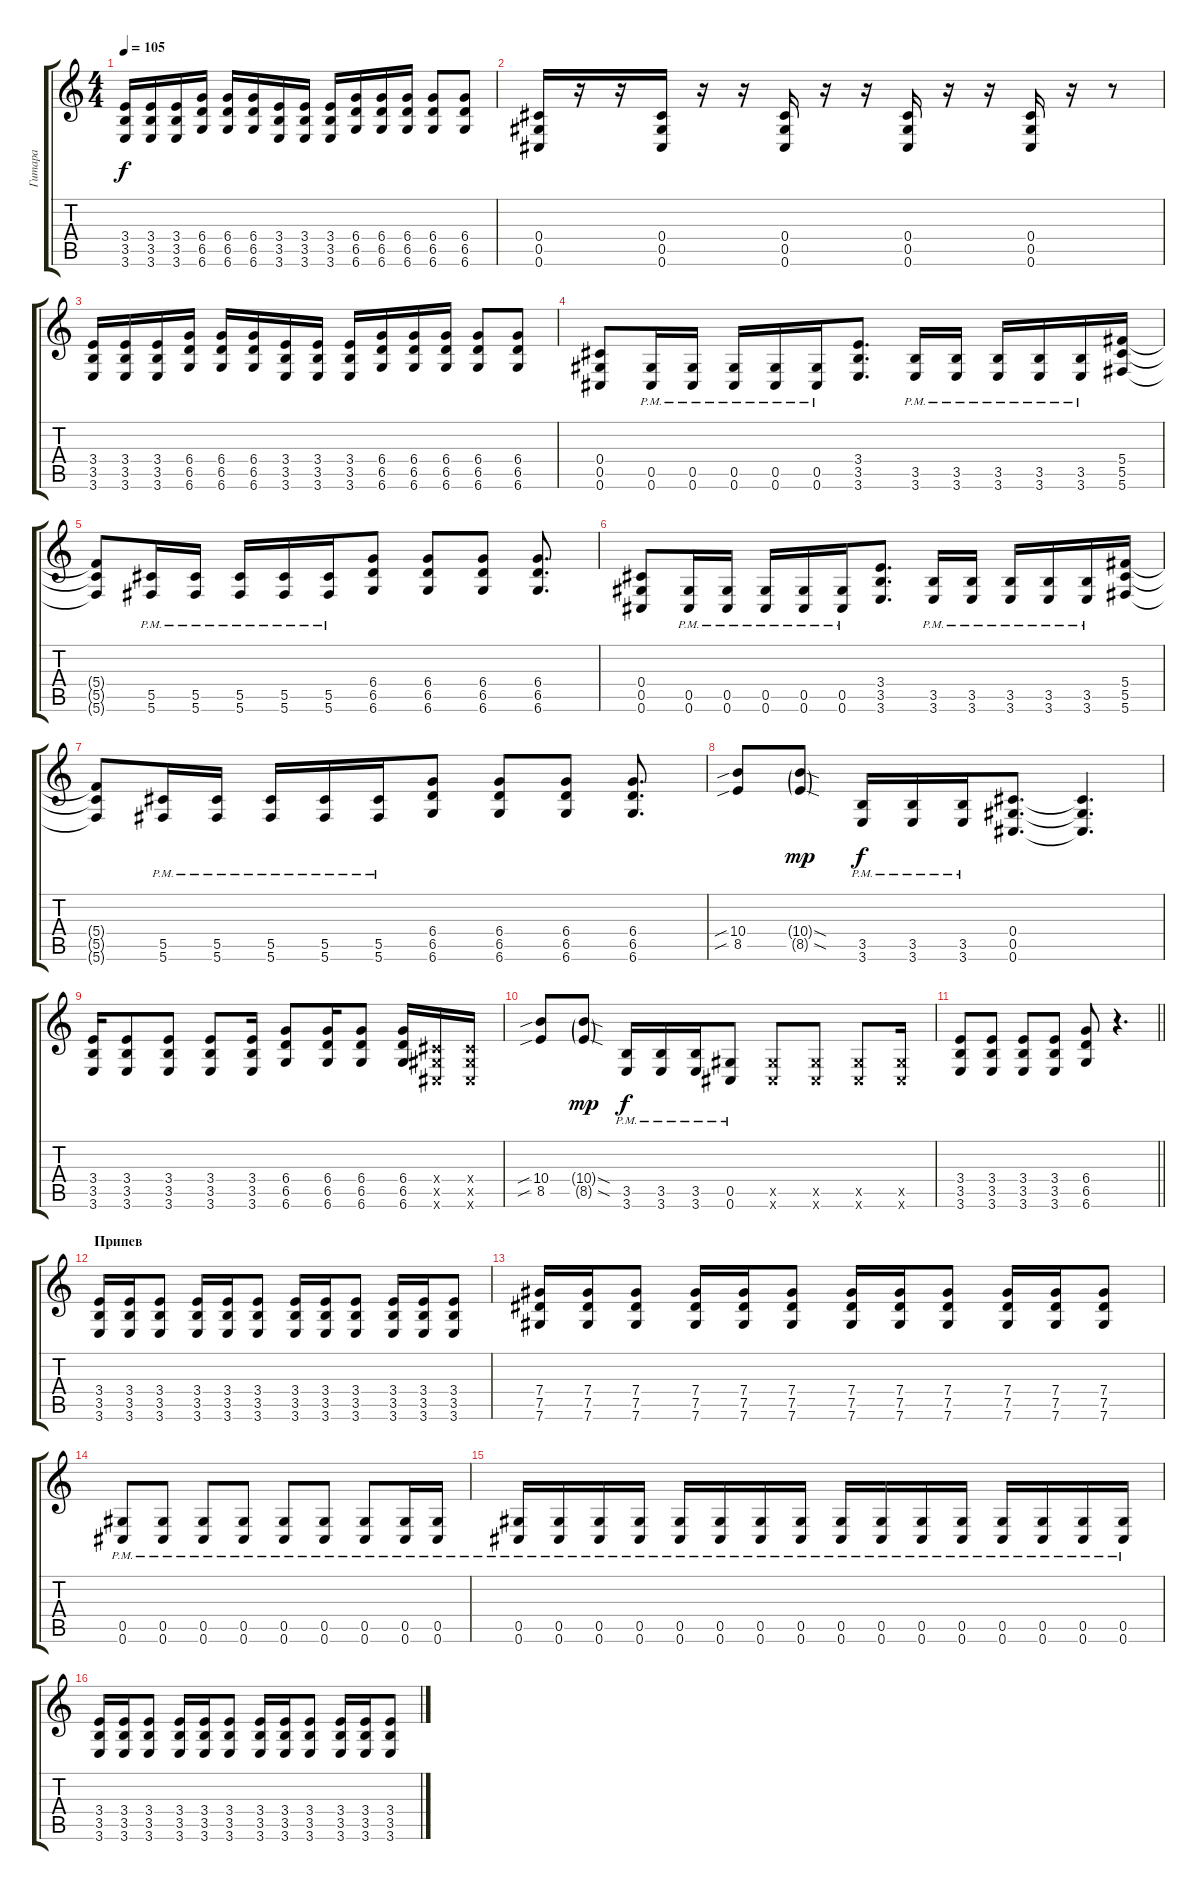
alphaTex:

\track ("Гитара" "Гитара") {instrument distortionguitar}
\staff {score tabs}
\tuning (Eb4 Bb3 Gb3 Db3 Ab2 Db2) {hide}
\ts (4 4)
\tempo 105
\clef g2
\ks c
(3.4 3.5 3.6).16{dy f} (3.4 3.5 3.6).16 (3.4 3.5 3.6).16 (6.4 6.5 6.6).16 (6.4 6.5 6.6).16 (6.4 6.5 6.6).16 (3.4 3.5 3.6).16 (3.4 3.5 3.6).16 (3.4 3.5 3.6).16 (6.4 6.5 6.6).16 (6.4 6.5 6.6).16 (6.4 6.5 6.6).16 (6.4 6.5 6.6).8 (6.4 6.5 6.6).8 |
(0.4 0.5 0.6).16 r.16 r.16 (0.4 0.5 0.6).16 r.16 r.16 (0.4 0.5 0.6).16 r.16 r.16 (0.4 0.5 0.6).16 r.16 r.16 (0.4 0.5 0.6).16 r.16 r.8 |
(3.4 3.5 3.6).16 (3.4 3.5 3.6).16 (3.4 3.5 3.6).16 (6.4 6.5 6.6).16 (6.4 6.5 6.6).16 (6.4 6.5 6.6).16 (3.4 3.5 3.6).16 (3.4 3.5 3.6).16 (3.4 3.5 3.6).16 (6.4 6.5 6.6).16 (6.4 6.5 6.6).16 (6.4 6.5 6.6).16 (6.4 6.5 6.6).8 (6.4 6.5 6.6).8 |
(0.4 0.5 0.6).8 (0.5{pm} 0.6{pm}).16 (0.5{pm} 0.6{pm}).16 (0.5{pm} 0.6{pm}).16 (0.5{pm} 0.6{pm}).16 (0.5{pm} 0.6{pm}).16 (3.4 3.5 3.6).8{d} (3.5{pm} 3.6{pm}).16 (3.5{pm} 3.6{pm}).16 (3.5{pm} 3.6{pm}).16 (3.5{pm} 3.6{pm}).16 (3.5{pm} 3.6{pm}).16 (5.4 5.5 5.6).16 |
(5.4{t} 5.5{t} 5.6{t}).8 (5.5{pm} 5.6{pm}).16 (5.5{pm} 5.6{pm}).16 (5.5{pm} 5.6{pm}).16 (5.5{pm} 5.6{pm}).16 (5.5{pm} 5.6).16 (6.4 6.5 6.6).8 (6.4 6.5 6.6).8 (6.4 6.5 6.6).8 (6.4 6.5 6.6).8{d} |
(0.4 0.5 0.6).8 (0.5{pm} 0.6{pm}).16 (0.5{pm} 0.6{pm}).16 (0.5{pm} 0.6{pm}).16 (0.5{pm} 0.6{pm}).16 (0.5{pm} 0.6{pm}).16 (3.4 3.5 3.6).8{d} (3.5{pm} 3.6{pm}).16 (3.5{pm} 3.6{pm}).16 (3.5{pm} 3.6{pm}).16 (3.5{pm} 3.6{pm}).16 (3.5{pm} 3.6{pm}).16 (5.4 5.5 5.6).16 |
(5.4{t} 5.5{t} 5.6{t}).8 (5.5{pm} 5.6{pm}).16 (5.5{pm} 5.6{pm}).16 (5.5{pm} 5.6{pm}).16 (5.5{pm} 5.6{pm}).16 (5.5{pm} 5.6).16 (6.4 6.5 6.6).8 (6.4 6.5 6.6).8 (6.4 6.5 6.6).8 (6.4 6.5 6.6).8{d} |
(10.4{sib} 8.5{sib}).8 (10.4{sod g} 8.5{sod g}).8{dy mp} (3.5{pm} 3.6{pm}).16{dy f} (3.5{pm} 3.6{pm}).16 (3.5{pm} 3.6{pm}).16 (0.4 0.5 0.6).8{d} (0.4{t} 0.5{t} 0.6{t}).4{d} |
(3.4 3.5 3.6).16 (3.4 3.5 3.6).8 (3.4 3.5 3.6).8 (3.4 3.5 3.6).8 (3.4 3.5 3.6).16 (6.4 6.5 6.6).8 (6.4 6.5 6.6).16 (6.4 6.5 6.6).8 (6.4 6.5 6.6).16 (0.4{x} 0.5{x} 0.6{x}).16 (0.4{x} 0.5{x} 0.6{x}).16 |
(10.4{sib} 8.5{sib}).8 (10.4{sod g} 8.5{sod g}).8{dy mp} (3.5{pm} 3.6{pm}).16{dy f} (3.5{pm} 3.6{pm}).16 (3.5{pm} 3.6{pm}).16 (0.5{pm} 0.6{pm}).8 (0.5{x} 0.6{x}).8 (0.5{x} 0.6{x}).8 (0.5{x} 0.6{x}).8 (0.5{x} 0.6{x}).16 |
\barLineRight lightlight
(3.4 3.5 3.6).8 (3.4 3.5 3.6).8 (3.4 3.5 3.6).8 (3.4 3.5 3.6).8 (6.4 6.5 6.6).8 r.4{d} |
\section ("" "Припев")
(3.4 3.5 3.6).16 (3.4 3.5 3.6).16 (3.4 3.5 3.6).8 (3.4 3.5 3.6).16 (3.4 3.5 3.6).16 (3.4 3.5 3.6).8 (3.4 3.5 3.6).16 (3.4 3.5 3.6).16 (3.4 3.5 3.6).8 (3.4 3.5 3.6).16 (3.4 3.5 3.6).16 (3.4 3.5 3.6).8 |
(7.4 7.5 7.6).16 (7.4 7.5 7.6).16 (7.4 7.5 7.6).8 (7.4 7.5 7.6).16 (7.4 7.5 7.6).16 (7.4 7.5 7.6).8 (7.4 7.5 7.6).16 (7.4 7.5 7.6).16 (7.4 7.5 7.6).8 (7.4 7.5 7.6).16 (7.4 7.5 7.6).16 (7.4 7.5 7.6).8 |
(0.5{pm} 0.6{pm}).8 (0.5{pm} 0.6{pm}).8 (0.5{pm} 0.6{pm}).8 (0.5{pm} 0.6{pm}).8 (0.5{pm} 0.6{pm}).8 (0.5{pm} 0.6{pm}).8 (0.5{pm} 0.6{pm}).8 (0.5{pm} 0.6{pm}).16 (0.5{pm} 0.6{pm}).16 |
(0.5{pm} 0.6{pm}).16 (0.5{pm} 0.6{pm}).16 (0.5{pm} 0.6{pm}).16 (0.5{pm} 0.6{pm}).16 (0.5{pm} 0.6{pm}).16 (0.5{pm} 0.6{pm}).16 (0.5{pm} 0.6{pm}).16 (0.5{pm} 0.6{pm}).16 (0.5{pm} 0.6{pm}).16 (0.5{pm} 0.6{pm}).16 (0.5{pm} 0.6{pm}).16 (0.5{pm} 0.6{pm}).16 (0.5{pm} 0.6{pm}).16 (0.5{pm} 0.6{pm}).16 (0.5{pm} 0.6{pm}).16 (0.5{pm} 0.6{pm}).16 |
(3.4 3.5 3.6).16 (3.4 3.5 3.6).16 (3.4 3.5 3.6).8 (3.4 3.5 3.6).16 (3.4 3.5 3.6).16 (3.4 3.5 3.6).8 (3.4 3.5 3.6).16 (3.4 3.5 3.6).16 (3.4 3.5 3.6).8 (3.4 3.5 3.6).16 (3.4 3.5 3.6).16 (3.4 3.5 3.6).8
